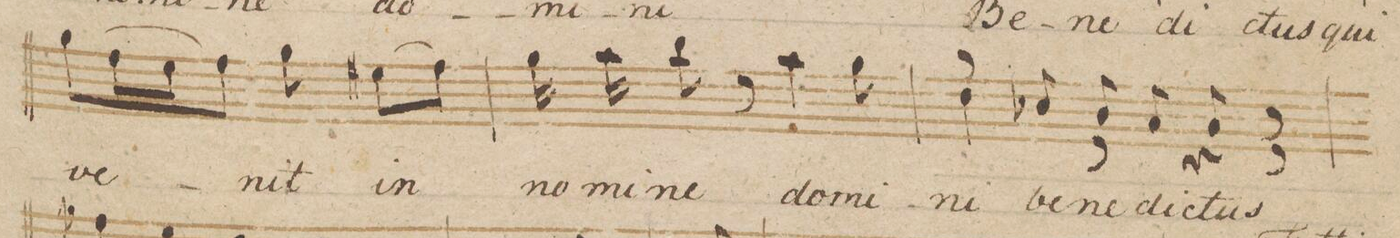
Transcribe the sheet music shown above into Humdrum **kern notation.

**kern	**text
*I"Basso.	*
*clefF4	*
*k[b-e-]	*
*M6/8	*
(8B-\L	ve-
16A\L	.
16G\J	.
8A\J)	.
8B-\	-nit
(8G#X\L	in
8A\J)	.
=50	=50
16B-\	no-
16c\	-mi-
8d\	-ne
8r	.
4c\	do-
8B-\	-mi-
=51	=51
*^	*
4F\	8rB	-ni
.	8E-/	be-
8rGG	8D/	-ne-
4rGG	8C/	-dic-
.	8C/	-tus
8rGG	8rE	.
*v	*v	*
=52	=52
*-	*-
